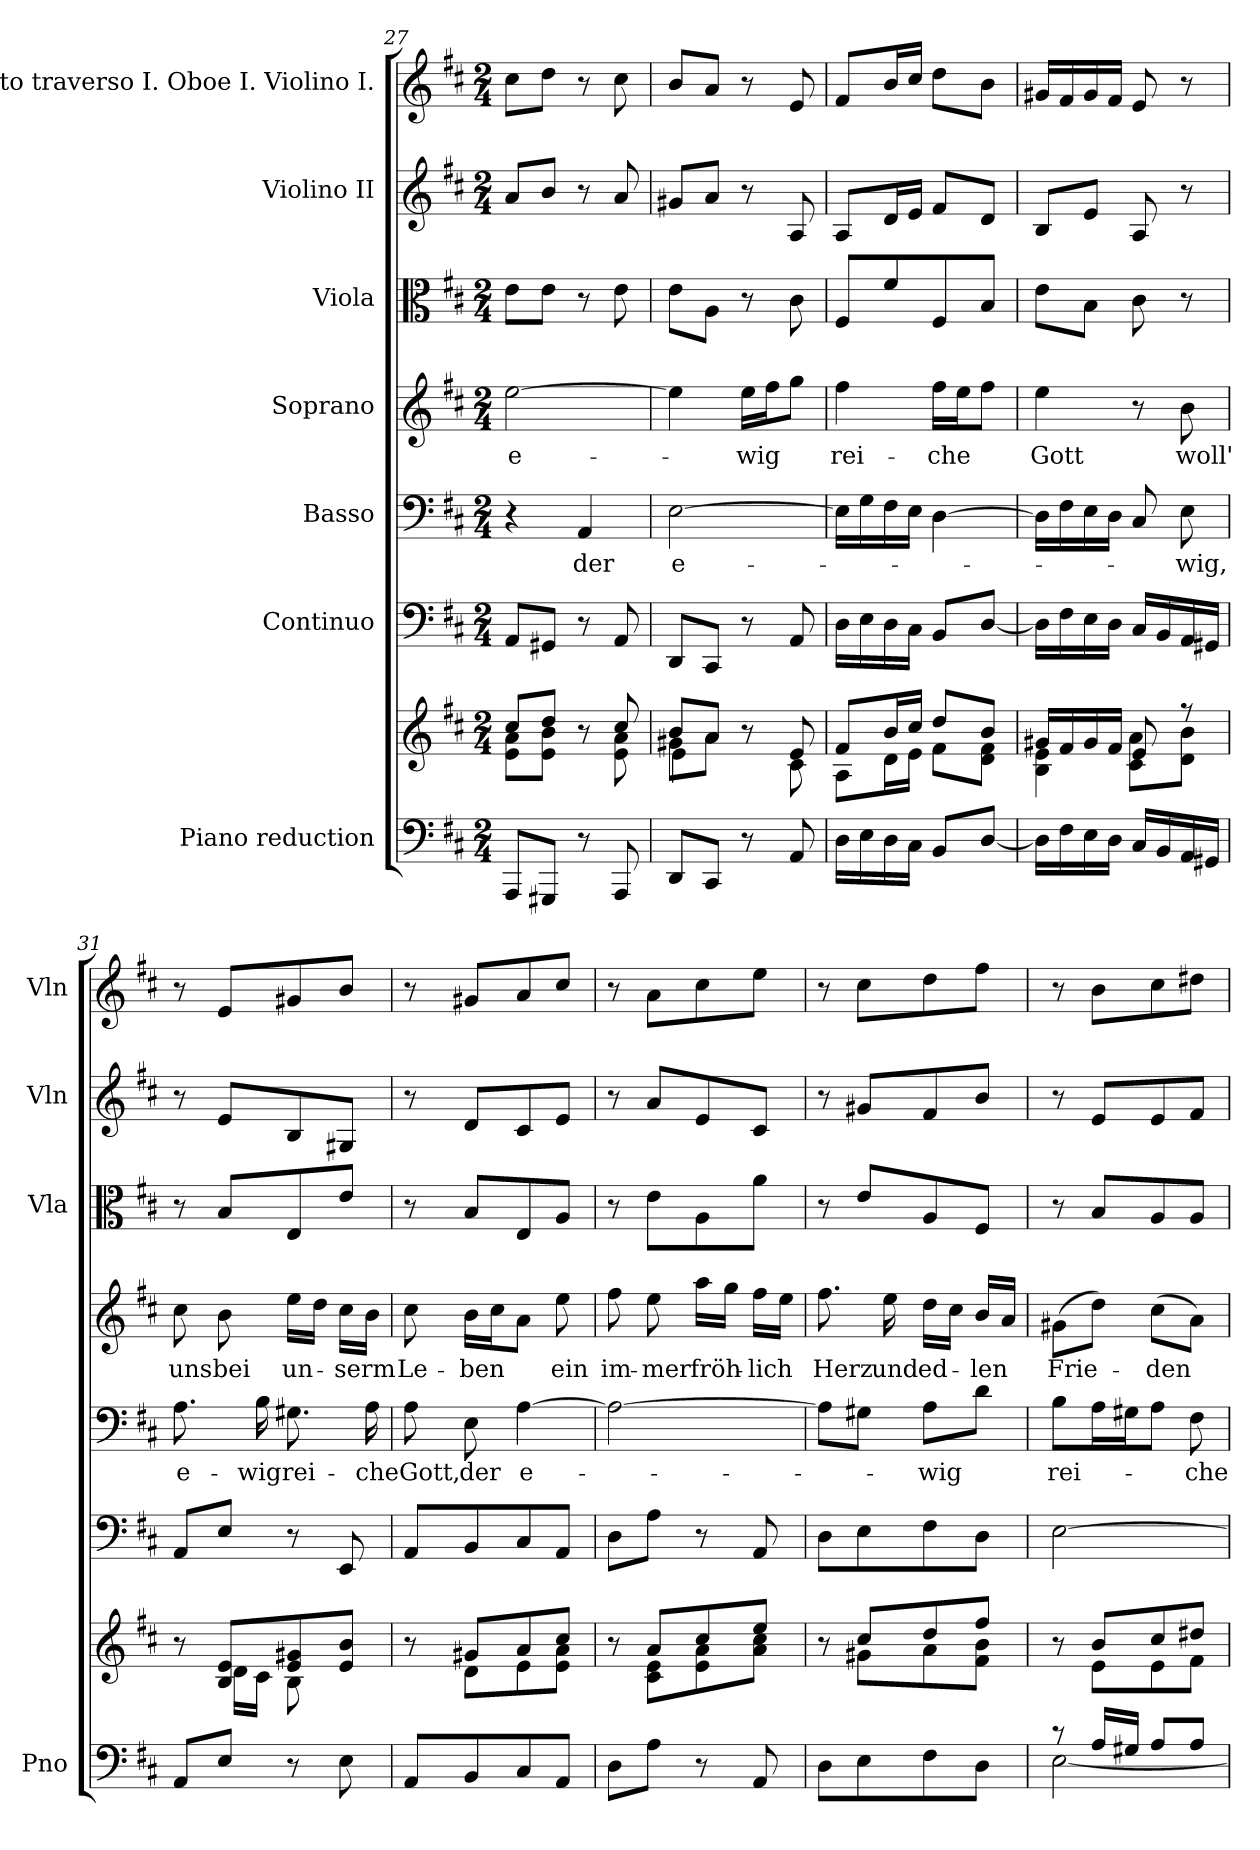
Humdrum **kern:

**kern	**kern	**kern	**kern	**text	**kern	**text	**kern	**kern	**kern
*part7	*part7	*part6	*part5	*part5	*part4	*part4	*part3	*part2	*part1
*staff8	*staff7	*staff6	*staff5	*staff5	*staff4	*staff4	*staff3	*staff2	*staff1
*I"Piano reduction	*	*I"Continuo	*I"Basso	*	*I"Soprano	*	*I"Viola	*I"Violino II	*I"Flauto traverso I. Oboe I. Violino I.
*I'Pno	*	*	*	*	*	*	*I'Vla	*I'Vln	*I'Vln
!!LO:LB:g=z
*clefF4	*clefG2	*clefF4	*clefF4	*	*clefG2	*	*clefC3	*clefG2	*clefG2
*k[f#c#]	*k[f#c#]	*k[f#c#]	*k[f#c#]	*	*k[f#c#]	*	*k[f#c#]	*k[f#c#]	*k[f#c#]
*M2/4	*M2/4	*M2/4	*M2/4	*	*M2/4	*	*M2/4	*M2/4	*M2/4
=27	=27	=27	=27	=27	=27	=27	=27	=27	=27
*	*^	*	*	*	*	*	*	*	*
!	!	!	!	!	!	!	!LO:LY:b	!	!	!
8AAA/L	8cc#/L	8e\ 8a\L	8AA/L	4r	.	[2ee\	e-	8e\L	8a/L	8cc#\L
8GGG#X/J	8dd/J	8e\ 8b\J	8GG#X/J	.	.	.	.	8e\J	8b/J	8dd\J
!	!	!	!	!	!LO:LY:b	!	!	!	!	!
8r	8r	8ryy	8r	4AA/	der	.	.	8r	8r	8r
8AAA/	8cc#/	8e\ 8a\	8AA/	.	.	.	.	8e\	8a/	8cc#\
=28	=28	=28	=28	=28	=28	=28	=28	=28	=28	=28
*	*	*^	*	*	*	*	*	*	*	*
!	!	!	!	!	!	!LO:LY:b	!	!	!	!	!
8DD/L	8b/L	8g#X\L	4e\	8DD/L	[2E\	e-	4ee\]	.	8e\L	8g#X/L	8b/L
8CC#/J	8a/J	8a\J	.	8CC#/J	.	.	.	.	8A\J	8a/J	8a/J
!	!	!	!	!	!	!	!	!LO:LY:b	!	!	!
8r	8r	8ryy	4ryy	8r	.	.	16ee\LL	-wig	8r	8r	8r
.	.	.	.	.	.	.	16ff#\J	.	.	.	.
8AA/	8e/	8c#\	.	8AA/	.	.	8gg\J	.	8c#\	8A/	8e/
*	*	*v	*v	*	*	*	*	*	*	*	*
=29	=29	=29	=29	=29	=29	=29	=29	=29	=29	=29
!	!	!	!	!	!	!	!LO:LY:b	!	!	!
16D\LL	8f#/L	8A\L	16D\LL	16E\LL]	.	4ff#\	rei-	8F#/L	8A/L	8f#/L
16E\	.	.	16E\	16G\	.	.	.	.	.	.
16D\	16b/L	16d\L	16D\	16F#\	.	.	.	8f#/	16d/L	16b/L
16C#\JJ	16cc#/JJ	16e\JJ	16C#\JJ	16E\JJ	.	.	.	.	16e/JJ	16cc#/JJ
!	!	!	!	!	!	!	!LO:LY:b	!	!	!
8BB/L	8dd/L	8f#\L	8BB/L	[4D\	.	16ff#\LL	-che	8F#/	8f#/L	8dd\L
.	.	.	.	.	.	16ee\J	.	.	.	.
[8D/J	8b/J	8d\ 8f#\J	[8D/J	.	.	8ff#\J	.	8B/J	8d/J	8b\J
=30	=30	=30	=30	=30	=30	=30	=30	=30	=30	=30
!	!	!	!	!	!	!	!LO:LY:b	!	!	!
16D\LL]	16g#X/LL	4B\ 4e\	16D\LL]	16D\LL]	.	4ee\	Gott	8e\L	8B/L	16g#X/LL
16F#\	16f#/	.	16F#\	16F#\	.	.	.	.	.	16f#/
16E\	16g#/	.	16E\	16E\	.	.	.	8B\J	8e/J	16g#/
16D\JJ	16f#/JJ	.	16D\JJ	16D\JJ	.	.	.	.	.	16f#/JJ
16C#/LL	8e/	8c#\ 8a\L	16C#/LL	8C#/	.	8r	.	8c#\	8A/	8e/
16BB/	.	.	16BB/	.	.	.	.	.	.	.
!	!	!	!	!	!LO:LY:b	!	!LO:LY:b	!	!	!
16AA/	8r	8d\ 8b\J	16AA/	8E\	-wig,	8b\	woll'	8r	8r	8r
16GG#X/JJ	.	.	16GG#X/JJ	.	.	.	.	.	.	.
=31	=31	=31	=31	=31	=31	=31	=31	=31	=31	=31
*^	*	*	*	*	*	*	*	*	*	*
!	!	!	!	!	!	!LO:LY:b	!	!LO:LY:b	!	!	!
4.ryy	8AA/L	8r	8ryy	8AA/L	8.A\	e-	8cc#\	uns	8r	8r	8r
!	!	!	!	!	!	!	!	!LO:LY:b	!	!	!
.	8E/J	8B/ 8e/L	16d\LL	8E/J	.	.	8b\	bei	8B/L	8e/L	8e/L
!	!	!	!	!	!	!LO:LY:b	!	!	!	!	!
.	.	.	16c#\JJ	.	16B\	-wig	.	.	.	.	.
!	!	!	!	!	!	!LO:LY:b	!	!LO:LY:b	!	!	!
.	8r	8e/ 8g#X/	8B\L	8r	8.G#X\	rei-	16ee\LL	un-	8E/	8B/	8g#X/
.	.	.	.	.	.	.	16dd\JJ	.	.	.	.
!	!	!	!	!	!	!	!	!LO:LY:b	!	!	!
8G#X/J	8E\	8e/ 8b/J	8ryy	8EE/	.	.	16cc#\LL	-serm	8e/J	8G#X/J	8b/J
!	!	!	!	!	!	!LO:LY:b	!	!	!	!	!
.	.	.	.	.	16A\	-che	16b\JJ	.	.	.	.
*v	*v	*	*	*	*	*	*	*	*	*	*
=32	=32	=32	=32	=32	=32	=32	=32	=32	=32	=32
!	!	!	!	!	!LO:LY:b	!	!LO:LY:b	!	!	!
8AA/L	8r	8ryy	8AA/L	8A\	Gott,	8cc#\	Le-	8r	8r	8r
!	!	!	!	!	!LO:LY:b	!	!LO:LY:b	!	!	!
8BB/	8g#X/L	8d\L	8BB/	8E\	der	16b\LL	-ben	8B/L	8d/L	8g#X/L
.	.	.	.	.	.	16cc#\J	.	.	.	.
!	!	!	!	!	!LO:LY:b	!	!	!	!	!
8C#/	8a/	8e\	8C#/	[4A\	e-	8a\J	.	8E/	8c#/	8a/
!	!	!	!	!	!	!	!LO:LY:b	!	!	!
8AA/J	8cc#/J	8e\ 8a\J	8AA/J	.	.	8ee\	ein	8A/J	8e/J	8cc#/J
=33	=33	=33	=33	=33	=33	=33	=33	=33	=33	=33
!	!	!	!	!	!	!	!LO:LY:b	!	!	!
8D\L	8r	8ryy	8D\L	2A\_	.	8ff#\	im-	8r	8r	8r
!	!	!	!	!	!	!	!LO:LY:b	!	!	!
8A\J	8a/L	8c#\ 8e\L	8A\J	.	.	8ee\	-mer	8e\L	8a/L	8a\L
!	!	!	!	!	!	!	!LO:LY:b	!	!	!
8r	8cc#/	8e\ 8a\	8r	.	.	16aa\LL	fröh-	8A\	8e/	8cc#\
.	.	.	.	.	.	16gg\JJ	.	.	.	.
!	!	!	!	!	!	!	!LO:LY:b	!	!	!
8AA/	8ee/J	8a\ 8cc#\J	8AA/	.	.	16ff#\LL	-lich	8a\J	8c#/J	8ee\J
.	.	.	.	.	.	16ee\JJ	.	.	.	.
=34	=34	=34	=34	=34	=34	=34	=34	=34	=34	=34
!	!	!	!	!	!	!	!LO:LY:b	!	!	!
8D\L	8r	8ryy	8D\L	8A\L]	.	8.ff#\	Herz	8r	8r	8r
8E\	8cc#/L	8g#X\L	8E\	8G#X\J	.	.	.	8e/L	8g#X/L	8cc#\L
!	!	!	!	!	!	!	!LO:LY:b	!	!	!
.	.	.	.	.	.	16ee\	und	.	.	.
!	!	!	!	!	!LO:LY:b	!	!LO:LY:b	!	!	!
8F#\	8dd/	8a\	8F#\	8A\L	-wig	16dd\LL	ed-	8A/	8f#/	8dd\
.	.	.	.	.	.	16cc#\JJ	.	.	.	.
!	!	!	!	!	!	!	!LO:LY:b	!	!	!
8D\J	8ff#/J	8f#\ 8b\J	8D\J	8d\J	.	16b/LL	-len	8F#/J	8b/J	8ff#\J
.	.	.	.	.	.	16a/JJ	.	.	.	.
=35	=35	=35	=35	=35	=35	=35	=35	=35	=35	=35
*^	*	*	*	*	*	*	*	*	*	*
!	!	!	!	!	!	!LO:LY:b	!	!LO:LY:b	!	!	!
8r	[2E\	8r	8ryy	[2E\	8B\L	rei-	(8g#X\L	Frie-	8r	8r	8r
16A/LL	.	8b/L	8e\L	.	16A\L	.	8dd\J)	.	8B/L	8e/L	8b\L
16G#X/JJ	.	.	.	.	16G#X\J	.	.	.	.	.	.
!	!	!	!	!	!	!	!	!LO:LY:b	!	!	!
8A/L	.	8cc#/	8e\	.	8A\J	.	(8cc#\L	-den	8A/	8e/	8cc#\
!	!	!	!	!	!	!LO:LY:b	!	!	!	!	!
8A/J	.	8dd#X/J	8f#\J	.	8F#\	-che	8a\J)	.	8A/J	8f#/J	8dd#X\J
*v	*v	*	*	*	*	*	*	*	*	*	*
*	*v	*v	*	*	*	*	*	*	*	*
=	=	=	=	=	=	=	=	=	=
*-	*-	*-	*-	*-	*-	*-	*-	*-	*-
